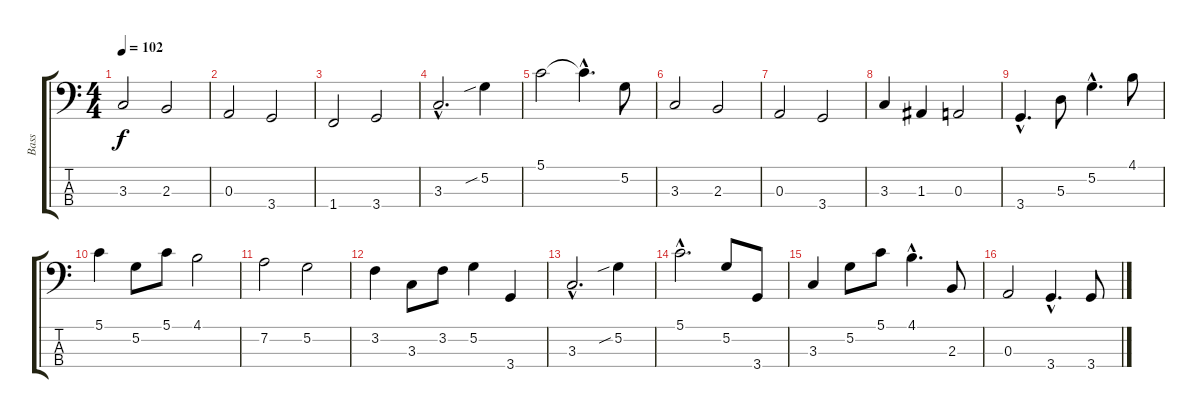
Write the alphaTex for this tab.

\track ("Bass" "Bass") {instrument electricbassfinger}
\staff {score tabs}
\tuning (G2 D2 A1 E1) {hide}
\ts (4 4)
\tempo 102
\clef f4
\ks c
3.3.2{dy f instrument electricbassfinger} 2.3.2 |
0.3.2 3.4.2 |
1.4.2 3.4.2 |
3.3{hac}.2{d} 5.2{sib}.4 |
5.1.2 5.1{hac t}.4{d} 5.2.8 |
3.3.2 2.3.2 |
0.3.2 3.4.2 |
3.3.4 1.3.4 0.3.2 |
3.4{hac}.4{d} 5.3.8 5.2{hac}.4{d} 4.1.8 |
5.1.4 5.2.8 5.1.8 4.1.2 |
7.2.2 5.2.2 |
3.2.4 3.3.8 3.2.8 5.2.4 3.4.4 |
3.3{hac}.2{d} 5.2{sib}.4 |
5.1{hac}.2{d} 5.2.8 3.4.8 |
3.3.4 5.2.8 5.1.8 4.1{hac}.4{d} 2.3.8 |
0.3.2 3.4{hac}.4{d} 3.4.8
